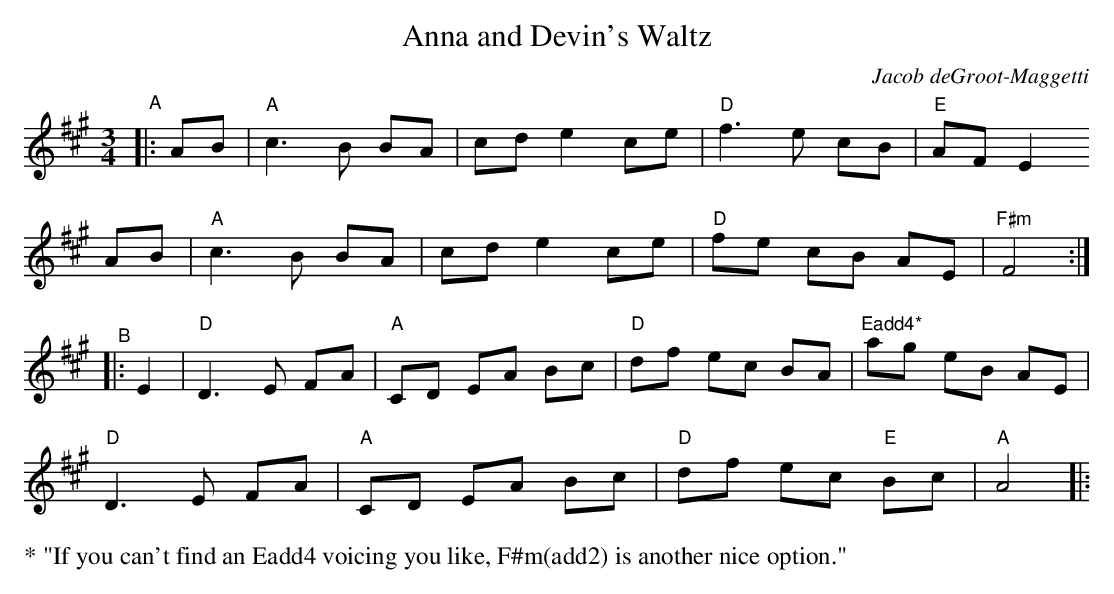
X:1
T: Anna and Devin's Waltz
C: Jacob deGroot-Maggetti
M: 3/4
L: 1/8
K: A
"^A"|:\
AB | "A"c3 B BA | cd e2 ce | "D"f3 e cB | "E"AF E2
AB | "A"c3 B BA | cd e2 ce | "D"fe cB AE | "F#m"F4 :|
"^B"|: E2 |\
"D"D3 E FA | "A"CD EA Bc | "D"df ec BA | "Eadd4*"ag eB AE |
"D"D3 E FA | "A"CD EA Bc | "D"df ec "E"Bc | "A"A4 |:
